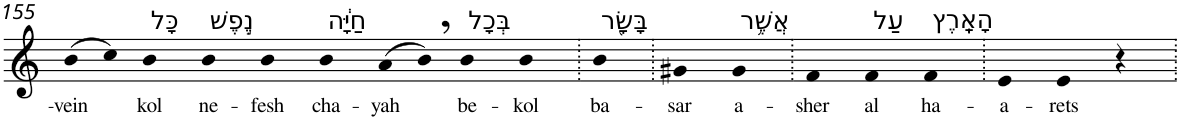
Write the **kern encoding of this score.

**kern	**text
*part1	*part1
*staff1	*staff1
*I"Piano	*
*I'Pno	*
!!LO:PB:g=z
*clefG2	*
*k[]	*
=155	=155
!	!LO:LY:b
(>8b	-vein
8cc)	.
!LO:TX:a:t=כָּל	!
!	!LO:LY:b
4b	kol
!LO:TX:a:t=נֶ֣פֶשׁ	!
!	!LO:LY:b
4b	ne-
!	!LO:LY:b
4b	-fesh
!LO:TX:a:t=חַיָּ֔ה	!
!	!LO:LY:b
4b	cha-
!	!LO:LY:b
(>8a	-yah
8b,)	.
!LO:TX:a:t=בְּכָל	!
!	!LO:LY:b
4b	be-
!	!LO:LY:b
4b	-kol
=156.	=156.
!LO:TX:a:t=בָּשָׂ֖ר	!
!	!LO:LY:b
4b	ba-
=157.	=157.
!	!LO:LY:b
4g#X	-sar
!LO:TX:a:t=אֲשֶׁ֥ר	!
!	!LO:LY:b
4g#	a-
=158.	=158.
!	!LO:LY:b
4f	-sher
!LO:TX:a:t=עַל	!
!	!LO:LY:b
4f	al
!LO:TX:a:t=הָאָֽרֶץ	!
!	!LO:LY:b
4f	ha-
=159.	=159.
!	!LO:LY:b
4e	-a-
!	!LO:LY:b
4e	-rets
4r	.
=.	=.
*-	*-
